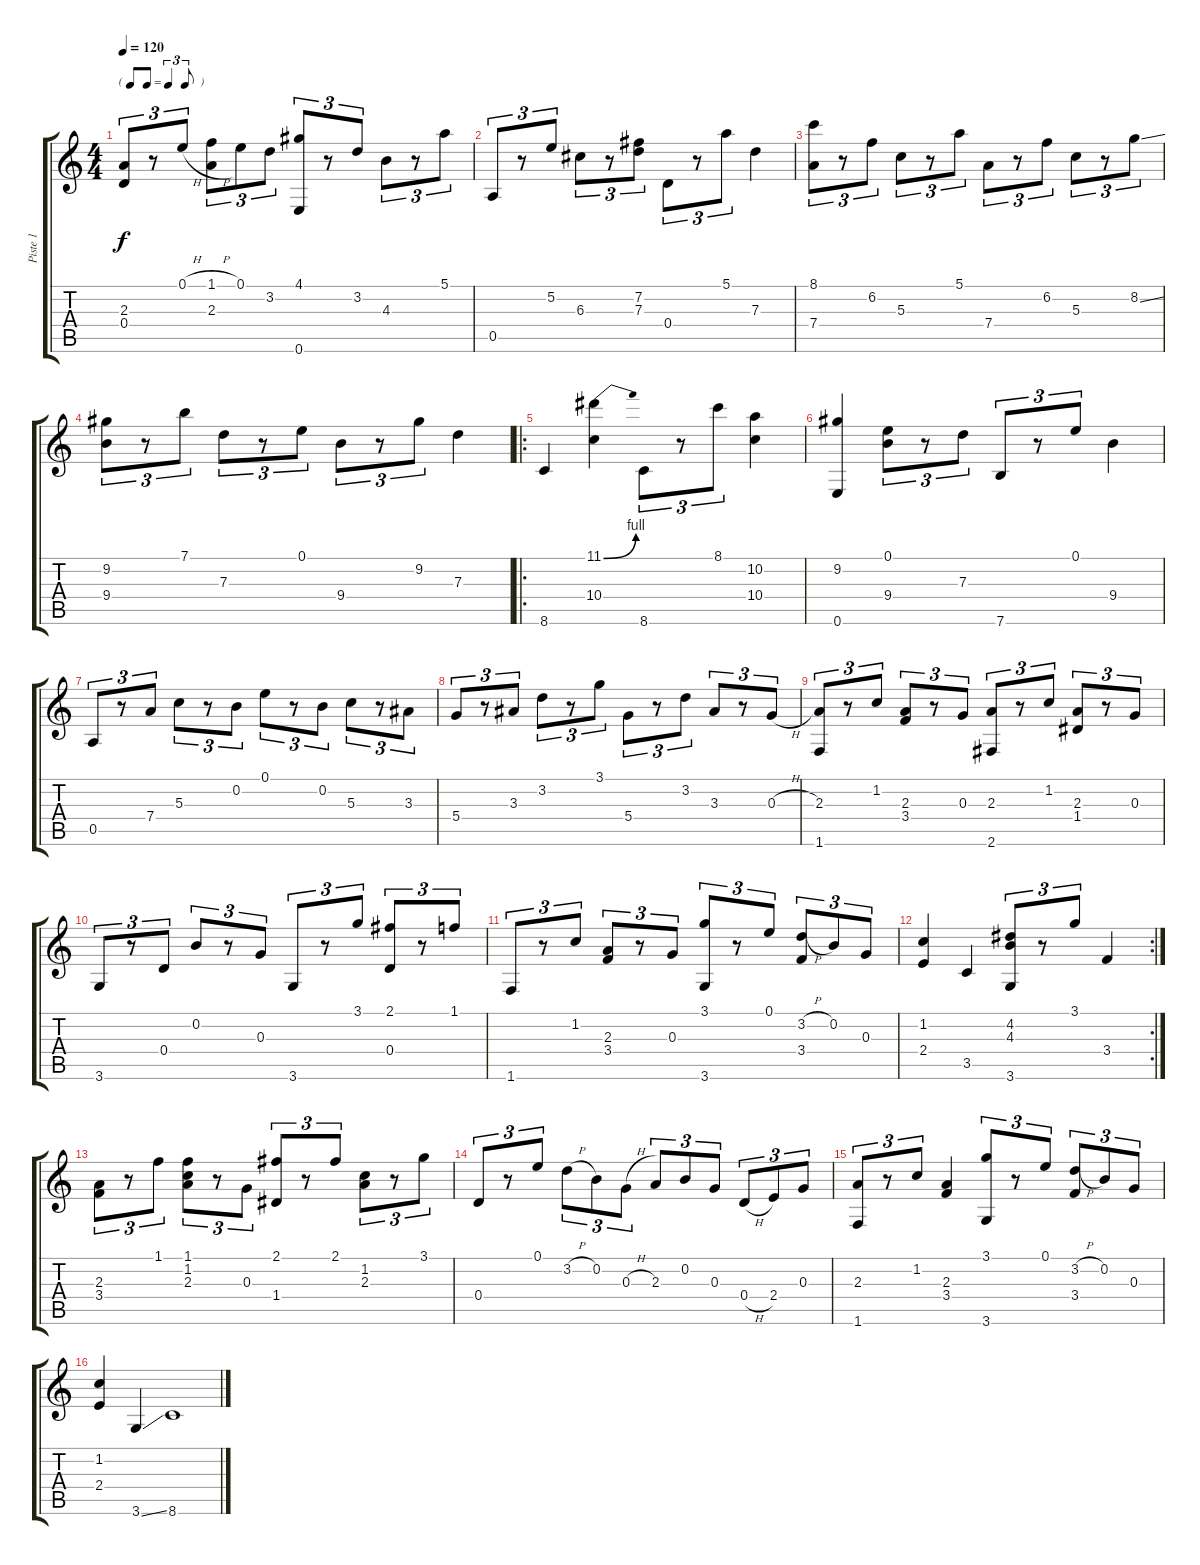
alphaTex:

\track ("Piste 1" "Piste 1") {instrument acousticguitarnylon}
\staff {score tabs}
\tuning (E4 B3 G3 D3 A2 E2) {hide}
\ts (4 4)
\tf triplet8th
\tempo 120
\clef g2
\ks c
(2.3 0.4).8{tu (3 2) dy f} r.8{tu (3 2)} 0.1{h}.8{tu (3 2)} (1.1{h} 2.3).8{tu (3 2)} 0.1.8{tu (3 2)} 3.2.8{tu (3 2)} (4.1 0.6).8{tu (3 2)} r.8{tu (3 2)} 3.2.8{tu (3 2)} 4.3.8{tu (3 2)} r.8{tu (3 2)} 5.1.8{tu (3 2)} |
0.5.8{tu (3 2)} r.8{tu (3 2)} 5.2.8{tu (3 2)} 6.3.8{tu (3 2)} r.8{tu (3 2)} (7.2 7.3).8{tu (3 2)} 0.4.8{tu (3 2)} r.8{tu (3 2)} 5.1.8{tu (3 2)} 7.3.4 |
(8.1 7.4).8{tu (3 2)} r.8{tu (3 2)} 6.2.8{tu (3 2)} 5.3.8{tu (3 2)} r.8{tu (3 2)} 5.1.8{tu (3 2)} 7.4.8{tu (3 2)} r.8{tu (3 2)} 6.2.8{tu (3 2)} 5.3.8{tu (3 2)} r.8{tu (3 2)} 8.2{ss}.8{tu (3 2)} |
(9.2 9.4).8{tu (3 2)} r.8{tu (3 2)} 7.1.8{tu (3 2)} 7.3.8{tu (3 2)} r.8{tu (3 2)} 0.1.8{tu (3 2)} 9.4.8{tu (3 2)} r.8{tu (3 2)} 9.2.8{tu (3 2)} 7.3.4 |
\ro
8.6.4 (11.1{be (bend 0 0 60 4)} 10.4).4 8.6.8{tu (3 2)} r.8{tu (3 2)} 8.1.8{tu (3 2)} (10.2 10.4).4 |
(9.2 0.6).4 (0.1 9.4).8{tu (3 2)} r.8{tu (3 2)} 7.3.8{tu (3 2)} 7.6.8{tu (3 2)} r.8{tu (3 2)} 0.1.8{tu (3 2)} 9.4.4 |
0.5.8{tu (3 2)} r.8{tu (3 2)} 7.4.8{tu (3 2)} 5.3.8{tu (3 2)} r.8{tu (3 2)} 0.2.8{tu (3 2)} 0.1.8{tu (3 2)} r.8{tu (3 2)} 0.2.8{tu (3 2)} 5.3.8{tu (3 2)} r.8{tu (3 2)} 3.3.8{tu (3 2)} |
5.4.8{tu (3 2)} r.8{tu (3 2)} 3.3.8{tu (3 2)} 3.2.8{tu (3 2)} r.8{tu (3 2)} 3.1.8{tu (3 2)} 5.4.8{tu (3 2)} r.8{tu (3 2)} 3.2.8{tu (3 2)} 3.3.8{tu (3 2)} r.8{tu (3 2)} 0.3{h}.8{tu (3 2)} |
(2.3 1.6).8{tu (3 2)} r.8{tu (3 2)} 1.2.8{tu (3 2)} (2.3 3.4).8{tu (3 2)} r.8{tu (3 2)} 0.3.8{tu (3 2)} (2.3 2.6).8{tu (3 2)} r.8{tu (3 2)} 1.2.8{tu (3 2)} (2.3 1.4).8{tu (3 2)} r.8{tu (3 2)} 0.3.8{tu (3 2)} |
3.6.8{tu (3 2)} r.8{tu (3 2)} 0.4.8{tu (3 2)} 0.2.8{tu (3 2)} r.8{tu (3 2)} 0.3.8{tu (3 2)} 3.6.8{tu (3 2)} r.8{tu (3 2)} 3.1.8{tu (3 2)} (2.1 0.4).8{tu (3 2)} r.8{tu (3 2)} 1.1.8{tu (3 2)} |
1.6.8{tu (3 2)} r.8{tu (3 2)} 1.2.8{tu (3 2)} (2.3 3.4).8{tu (3 2)} r.8{tu (3 2)} 0.3.8{tu (3 2)} (3.1 3.6).8{tu (3 2)} r.8{tu (3 2)} 0.1.8{tu (3 2)} (3.2{h} 3.4).8{tu (3 2)} 0.2.8{tu (3 2)} 0.3.8{tu (3 2)} |
\rc 2
(1.2 2.4).4 3.5.4 (4.2 4.3 3.6).8{tu (3 2)} r.8{tu (3 2)} 3.1.8{tu (3 2)} 3.4.4 |
(2.3 3.4).8{tu (3 2)} r.8{tu (3 2)} 1.1.8{tu (3 2)} (1.1 1.2 2.3).8{tu (3 2)} r.8{tu (3 2)} 0.3.8{tu (3 2)} (2.1 1.4).8{tu (3 2)} r.8{tu (3 2)} 2.1.8{tu (3 2)} (1.2 2.3).8{tu (3 2)} r.8{tu (3 2)} 3.1.8{tu (3 2)} |
0.4.8{tu (3 2)} r.8{tu (3 2)} 0.1.8{tu (3 2)} 3.2{h}.8{tu (3 2)} 0.2.8{tu (3 2)} 0.3{h}.8{tu (3 2)} 2.3.8{tu (3 2)} 0.2.8{tu (3 2)} 0.3.8{tu (3 2)} 0.4{h}.8{tu (3 2)} 2.4.8{tu (3 2)} 0.3.8{tu (3 2)} |
(2.3 1.6).8{tu (3 2)} r.8{tu (3 2)} 1.2.8{tu (3 2)} (2.3 3.4).4 (3.1 3.6).8{tu (3 2)} r.8{tu (3 2)} 0.1.8{tu (3 2)} (3.2{h} 3.4).8{tu (3 2)} 0.2.8{tu (3 2)} 0.3.8{tu (3 2)} |
(1.2 2.4).4 3.6{ss}.4 8.6.1
